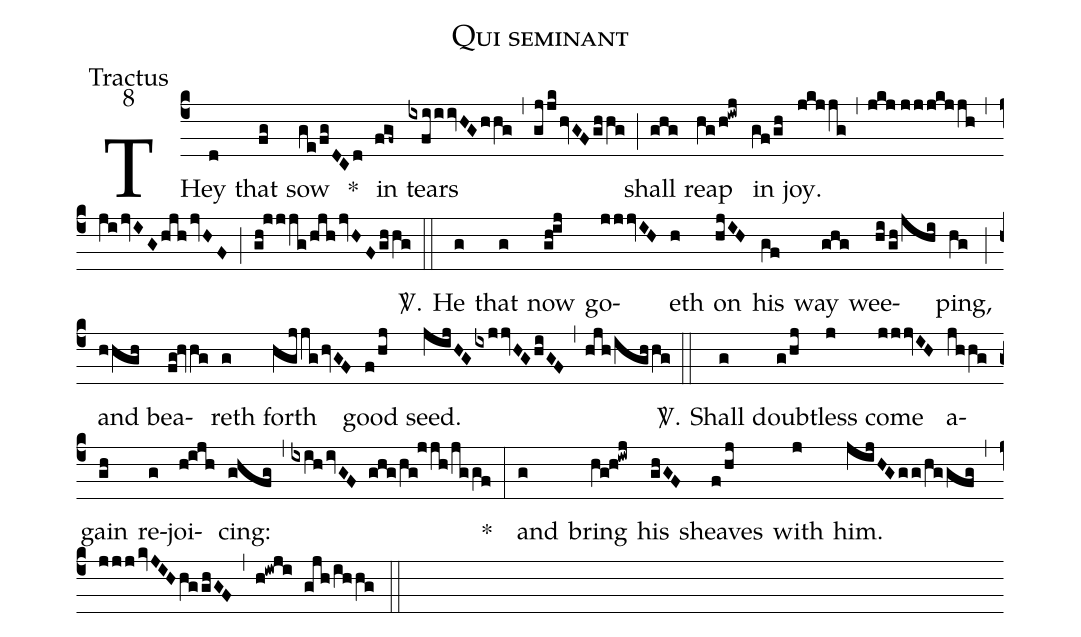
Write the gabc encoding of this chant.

name:Qui seminant;
office-part:Tractus;
mode:8;
%%
(c4) THey(d) that(fg) sow(ge/fgDCd) *() in(fgf~) tears(ixfiiivHG/hhg) (,) (gjjk/hvGF/ghhg) (;) shall(ghg) reap(hg/h!iwj) in(gf/gh) joy.(jkjjg) (,) (jkj//jjjkjjh) (,) (ji/jvIG/hjh/jvHF) (;) (gh!jjjg/hjh/jvHF/ghhg) <sp>V/</sp>.(::) He(g) that(g) now(gh!ij) go(jjjvIH)eth(h) on(hjIH) his(gf) way(ghg) wee(hi/gh/jhi)ping,(hg) (;) and(hhgh) bea(fg!hvhg)reth(g) forth(hgjjg/hvGF) good(f/hj) seed.(jijHG/ixjjvHG/hiGF) (,) (hjh/ighhg) <sp>V/</sp>.(::) Shall(g) doubt(g/hj)less(j) come(jjjvIH) a(jhhg)gain(gh) re(g)joi(h!ijh)cing:(ghfg) (,) (ixih/ivGF ghg/hg!jjh/jggf) *(:) and(g) bring(hg!h!iwj) his(ghGF) sheaves(f/hj) with(j) him.(jijHGgg/hggfg) (,) (jjj/kvJIH/hgghGF) (,) (h!iwji gjh/ihhg) (::)
